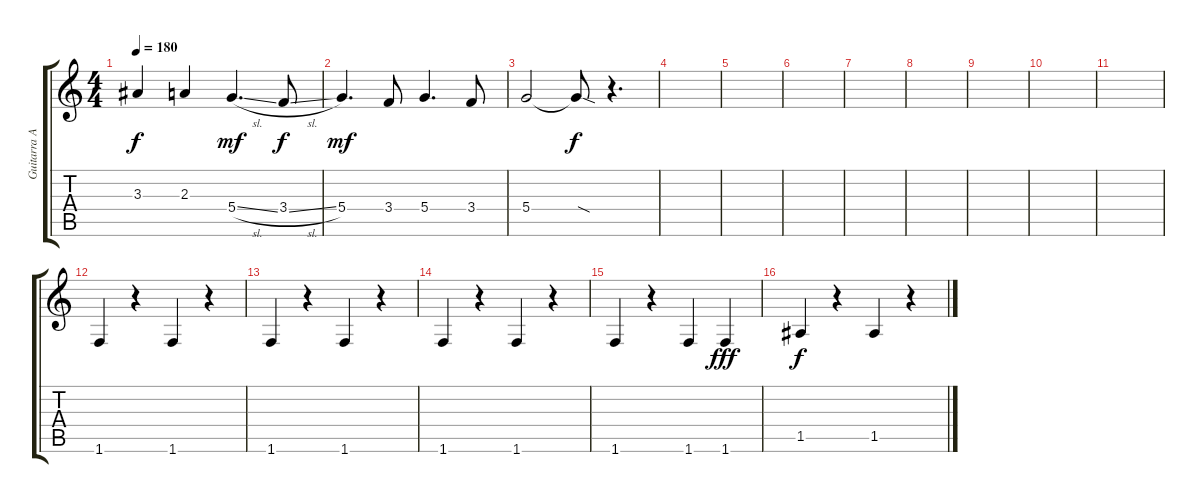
\track ("Guitarra Acomp" "Guitarra A") {instrument distortionguitar}
\staff {score tabs}
\tuning (E4 B3 G3 D3 A2 E2) {hide}
\ts (4 4)
\tempo 180
\clef g2
\ks c
3.3{t}.4{dy f} 2.3.4 5.4{sl}.4{d dy mf} 3.4{sl}.8{dy f} |
5.4.4{d dy mf} 3.4.8 5.4.4{d} 3.4.8 |
5.4.2 5.4{sod t}.8{dy f} r.4{d} |
|
|
|
|
|
|
|
|
1.6.4 r.4 1.6.4 r.4 |
1.6.4 r.4 1.6.4 r.4 |
1.6.4 r.4 1.6.4 r.4 |
1.6.4 r.4 1.6.4 1.6.4{dy fff} |
1.5.4{dy f} r.4 1.5.4 r.4
